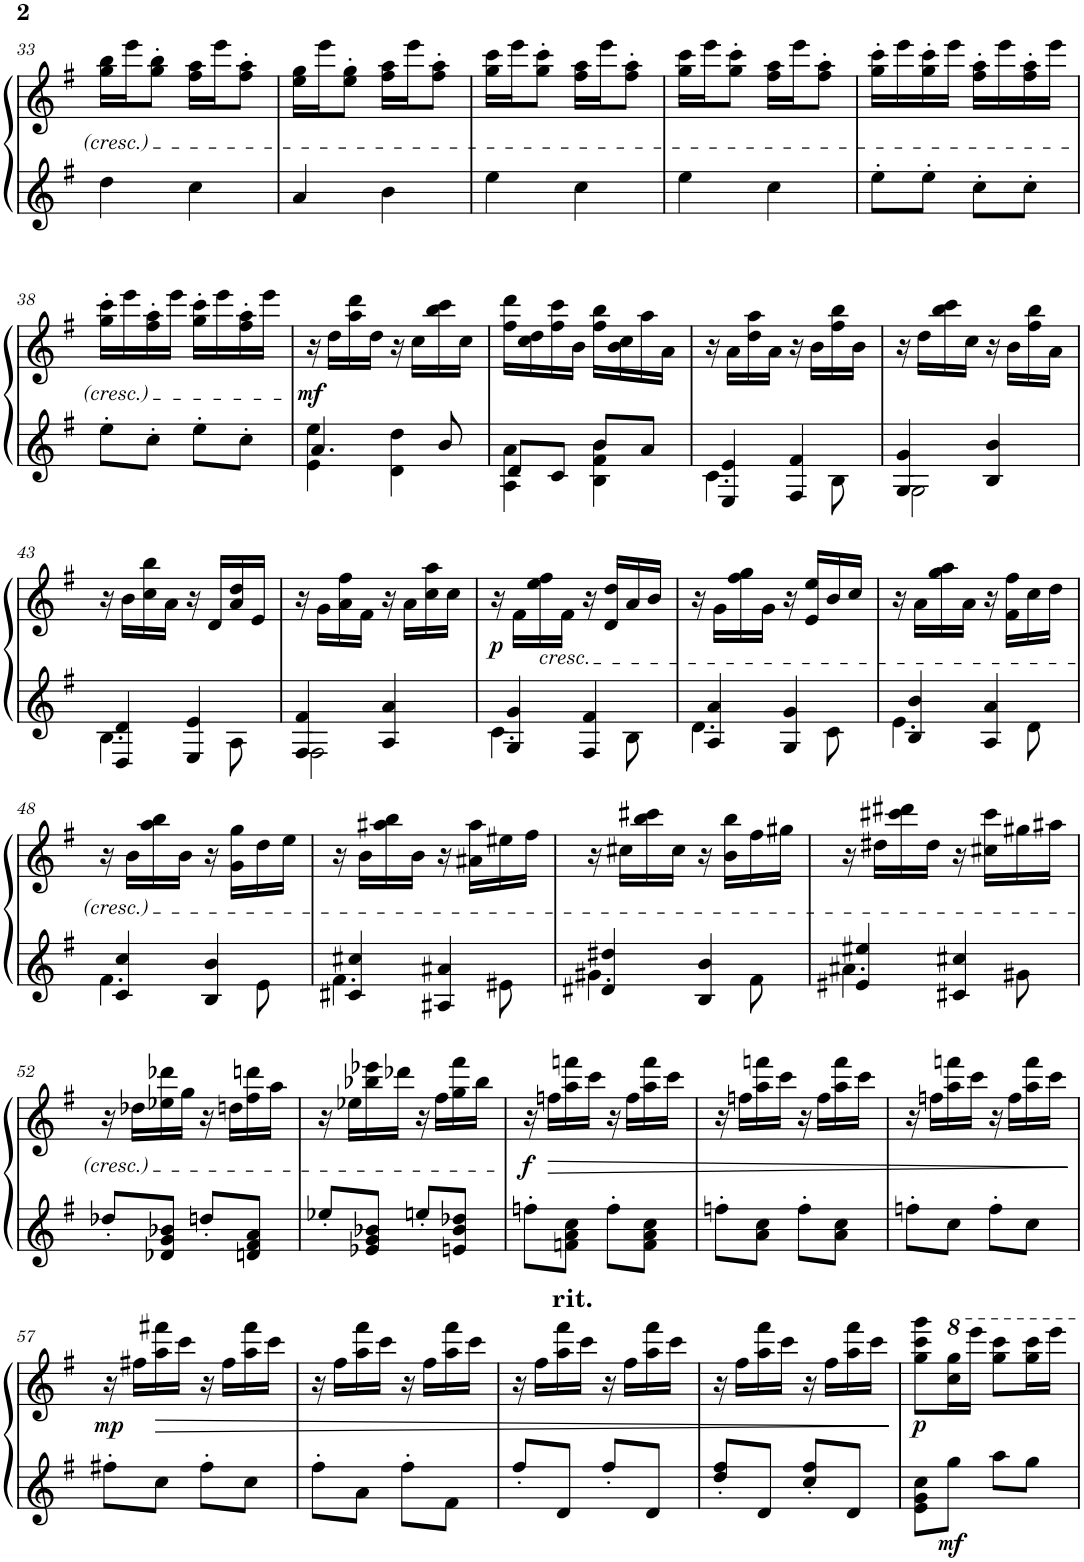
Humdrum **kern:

**kern	**kern	**dynam
*part1	*part1	*part1
*staff2	*staff1	*staff1/2
*I"Piano	*	*
*I'Pno.	*	*
!!LO:PB:g=z
*clefG2	*clefG2	*
*k[f#]	*k[f#]	*
*M2/4	*M2/4	*
=33	=33	=33
4dd\	16gg\ 16bb\LL	.
.	16eee\J	.
.	8gg\' 8bb\'J	.
4cc\	16ff#\ 16aa\LL	.
.	16eee\J	.
.	8ff#\' 8aa\'J	.
=34	=34	=34
4a/	16ee\ 16gg\LL	.
.	16eee\J	.
.	8ee\' 8gg\'J	.
4b\	16ff#\ 16aa\LL	.
.	16eee\J	.
.	8ff#\' 8aa\'J	.
=35	=35	=35
4ee\	16gg\ 16ccc\LL	.
.	16eee\J	.
.	8gg\' 8ccc\'J	.
4cc\	16ff#\ 16aa\LL	.
.	16eee\J	.
.	8ff#\' 8aa\'J	.
=36	=36	=36
4ee\	16gg\ 16ccc\LL	.
.	16eee\J	.
.	8gg\' 8ccc\'J	.
4cc\	16ff#\ 16aa\LL	.
.	16eee\J	.
.	8ff#\' 8aa\'J	.
=37	=37	=37
8ee'\L	16gg\' 16ccc\'LL	.
.	16eee\	.
8ee'\J	16gg\' 16ccc\'	.
.	16eee\JJ	.
8cc'\L	16ff#\' 16aa\'LL	.
.	16eee\	.
8cc'\J	16ff#\' 16aa\'	.
.	16eee\JJ	.
!!LO:LB:g=z
=38	=38	=38
8ee'\L	16gg\' 16ccc\'LL	.
.	16eee\	.
8cc'\J	16ff#\' 16aa\'	.
.	16eee\JJ	.
8ee'\L	16gg\' 16ccc\'LL	.
.	16eee\	.
8cc'\J	16ff#\' 16aa\'	.
.	16eee\JJ	.
=39	=39	=39
*^	*	*
!	!	!	!LO:DY:b
4.a/	4e\ 4ee\	16r	mf
.	.	16dd\LL	.
.	.	16aa\ 16ddd\	.
.	.	16dd\JJ	.
.	4d\ 4dd\	16r	.
.	.	16cc\LL	.
8b/	.	16bb\ 16ccc\	.
.	.	16cc\JJ	.
=40	=40	=40	=40
8d/L	4A\ 4a\	16ff#\ 16ddd\LL	.
.	.	16cc\ 16dd\	.
8c/J	.	16ff#\ 16ccc\	.
.	.	16b\JJ	.
8b/L	4B\ 4f#\ 4b\	16ff#\ 16bb\LL	.
.	.	16b\ 16cc\	.
8a/J	.	16aa\	.
.	.	16a\JJ	.
=41	=41	=41	=41
4E/ 4e/	4.c\	16r	.
.	.	16a\LL	.
.	.	16dd\ 16aa\	.
.	.	16a\JJ	.
4F#/ 4f#/	.	16r	.
.	.	16b\LL	.
.	8B\	16ff#\ 16bb\	.
.	.	16b\JJ	.
=42	=42	=42	=42
4G/ 4g/	2G\	16r	.
.	.	16dd\LL	.
.	.	16bb\ 16ccc\	.
.	.	16cc\JJ	.
4B/ 4b/	.	16r	.
.	.	16b\LL	.
.	.	16ff#\ 16bb\	.
.	.	16a\JJ	.
!!LO:LB:g=z
=43	=43	=43	=43
4D/ 4d/	4.B\	16r	.
.	.	16b\LL	.
.	.	16cc\ 16bb\	.
.	.	16a\JJ	.
4E/ 4e/	.	16r	.
.	.	16d/LL	.
.	8A\	16a/ 16dd/	.
.	.	16e/JJ	.
=44	=44	=44	=44
4F#/ 4f#/	2F#\	16r	.
.	.	16g\LL	.
.	.	16a\ 16ff#\	.
.	.	16f#\JJ	.
4A/ 4a/	.	16r	.
.	.	16a\LL	.
.	.	16cc\ 16aa\	.
.	.	16cc\JJ	.
=45	=45	=45	=45
!	!	!	!LO:DY:b
4G/ 4g/	4.c\	16r	p
.	.	16f#\LL	.
!	!	!LO:TX:b:i:t=cresc.	!
.	.	16ee\ 16ff#\	.
.	.	16f#\JJ	.
4F#/ 4f#/	.	16r	.
.	.	16d/ 16dd/LL	.
.	8B\	16a/	.
.	.	16b/JJ	.
=46	=46	=46	=46
4A/ 4a/	4.d\	16r	.
.	.	16g\LL	.
.	.	16ff#\ 16gg\	.
.	.	16g\JJ	.
4G/ 4g/	.	16r	.
.	.	16e/ 16ee/LL	.
.	8c\	16b/	.
.	.	16cc/JJ	.
=47	=47	=47	=47
4B/ 4b/	4.e\	16r	.
.	.	16a\LL	.
.	.	16gg\ 16aa\	.
.	.	16a\JJ	.
4A/ 4a/	.	16r	.
.	.	16f#\ 16ff#\LL	.
.	8d\	16cc\	.
.	.	16dd\JJ	.
!!LO:LB:g=z
=48	=48	=48	=48
4c/ 4cc/	4.f#\	16r	.
.	.	16b\LL	.
.	.	16aa\ 16bb\	.
.	.	16b\JJ	.
4B/ 4b/	.	16r	.
.	.	16g\ 16gg\LL	.
.	8e\	16dd\	.
.	.	16ee\JJ	.
=49	=49	=49	=49
4c#X/ 4cc#X/	4.f#\	16r	.
.	.	16b\LL	.
.	.	16aa#X\ 16bb\	.
.	.	16b\JJ	.
4A#X/ 4a#X/	.	16r	.
.	.	16a#X\ 16aa#\LL	.
.	8e#X\	16ee#X\	.
.	.	16ff#\JJ	.
=50	=50	=50	=50
4d#X/ 4dd#X/	4.g#X\	16r	.
.	.	16cc#X\LL	.
.	.	16bb\ 16ccc#X\	.
.	.	16cc#\JJ	.
4B/ 4b/	.	16r	.
.	.	16b\ 16bb\LL	.
.	8f#\	16ff#\	.
.	.	16gg#X\JJ	.
=51	=51	=51	=51
4e#X/ 4ee#X/	4.a#X\	16r	.
.	.	16dd#X\LL	.
.	.	16ccc#X\ 16ddd#X\	.
.	.	16dd#\JJ	.
4c#X/ 4cc#X/	.	16r	.
.	.	16cc#X\ 16ccc#\LL	.
.	8g#X\	16gg#X\	.
.	.	16aa#X\JJ	.
*v	*v	*	*
!!LO:LB:g=z
=52	=52	=52
8dd-X'/L	16r	.
.	16dd-X\LL	.
8d-X/ 8g/ 8b-X/J	16ee-X\ 16ddd-X\	.
.	16gg\JJ	.
8ddn'/L	16r	.
.	16ddn\LL	.
8dn/ 8f#/ 8a/J	16ff#\ 16dddn\	.
.	16aa\JJ	.
=53	=53	=53
8ee-X'/L	16r	.
.	16ee-X\LL	.
8e-X/ 8g/ 8b-X/J	16bb-X\ 16eee-X\	.
.	16ddd-X\JJ	.
8een'/L	16r	.
.	16ff#\LL	.
8en/ 8b-/ 8dd-X/J	16gg\ 16fff#\	.
.	16bb-\JJ	.
=54	=54	=54
!	!	!LO:DY:b
8ffn'\L	16r	f
!	!	!LO:HP:b
.	16ffn\LL	>
8fn\ 8a\ 8cc\J	16aa\ 16fffn\	.
.	16ccc\JJ	.
8ff'\L	16r	.
.	16ff\LL	.
8f\ 8a\ 8cc\J	16aa\ 16fff\	.
.	16ccc\JJ	.
=55	=55	=55
8ffn'\L	16r	.
.	16ffn\LL	.
8a\ 8cc\J	16aa\ 16fffn\	.
.	16ccc\JJ	.
8ff'\L	16r	.
.	16ff\LL	.
8a\ 8cc\J	16aa\ 16fff\	.
.	16ccc\JJ	.
=56	=56	=56
8ffn'\L	16r	.
.	16ffn\LL	.
8cc\J	16aa\ 16fffn\	.
.	16ccc\JJ	.
8ff'\L	16r	.
.	16ff\LL	.
8cc\J	16aa\ 16fff\	.
.	16ccc\JJ	.
.	.	]
!!LO:LB:g=z
=57	=57	=57
!	!	!LO:DY:b
8ff#X'\L	16r	mp
.	16ff#X\LL	.
!	!	!LO:HP:b
8cc\J	16aa\ 16fff#X\	>
.	16ccc\JJ	.
8ff#'\L	16r	.
.	16ff#\LL	.
8cc\J	16aa\ 16fff#\	.
.	16ccc\JJ	.
=58	=58	=58
8ff#'\L	16r	.
.	16ff#\LL	.
8a\J	16aa\ 16fff#\	.
.	16ccc\JJ	.
8ff#'\L	16r	.
.	16ff#\LL	.
8f#\J	16aa\ 16fff#\	.
.	16ccc\JJ	.
=59	=59	=59
8ff#'/L	16r	.
.	16ff#\LL	.
!	!LO:TX:a:B:t=rit.	!
8d/J	16aa\ 16fff#\	.
.	16ccc\JJ	.
8ff#'/L	16r	.
.	16ff#\LL	.
8d/J	16aa\ 16fff#\	.
.	16ccc\JJ	.
=60	=60	=60
8dd/' 8ff#/'L	16r	.
.	16ff#\LL	.
8d/J	16aa\ 16fff#\	.
.	16ccc\JJ	.
8cc/' 8ff#/'L	16r	.
.	16ff#\LL	.
8d/J	16aa\ 16fff#\	.
.	16ccc\JJ	.
.	.	]
=61	=61	=61
!	!	!LO:DY:b
8e\ 8g\ 8cc\L	8gg\ 8ccc\ 8ggg\L	p
!	!	!LO:DY:b=2
8gg\J	16ccc\ 16ggg\L	mf
.	16eeee\JJ	.
8aa\L	8ggg\ 8cccc\L	.
8gg\J	16ggg\ 16cccc\L	.
.	16eeee\JJ	.
=	=	=
*-	*-	*-
